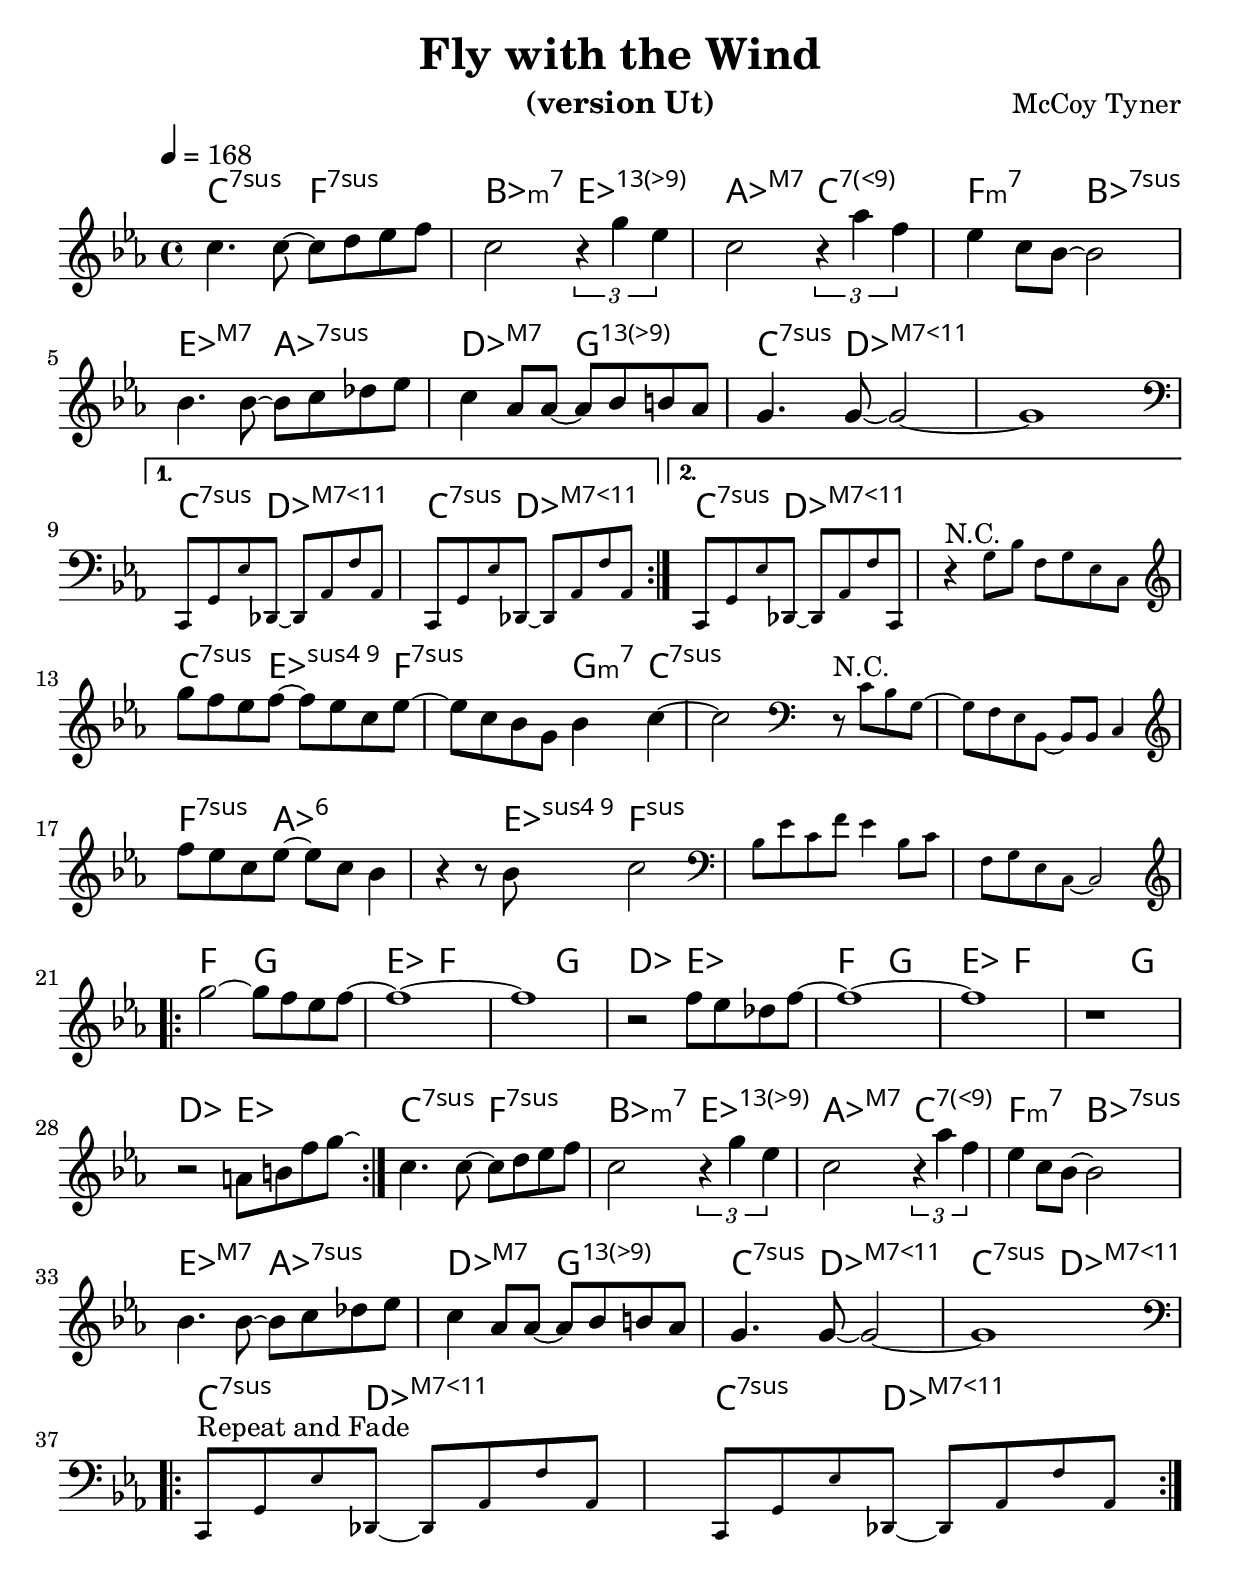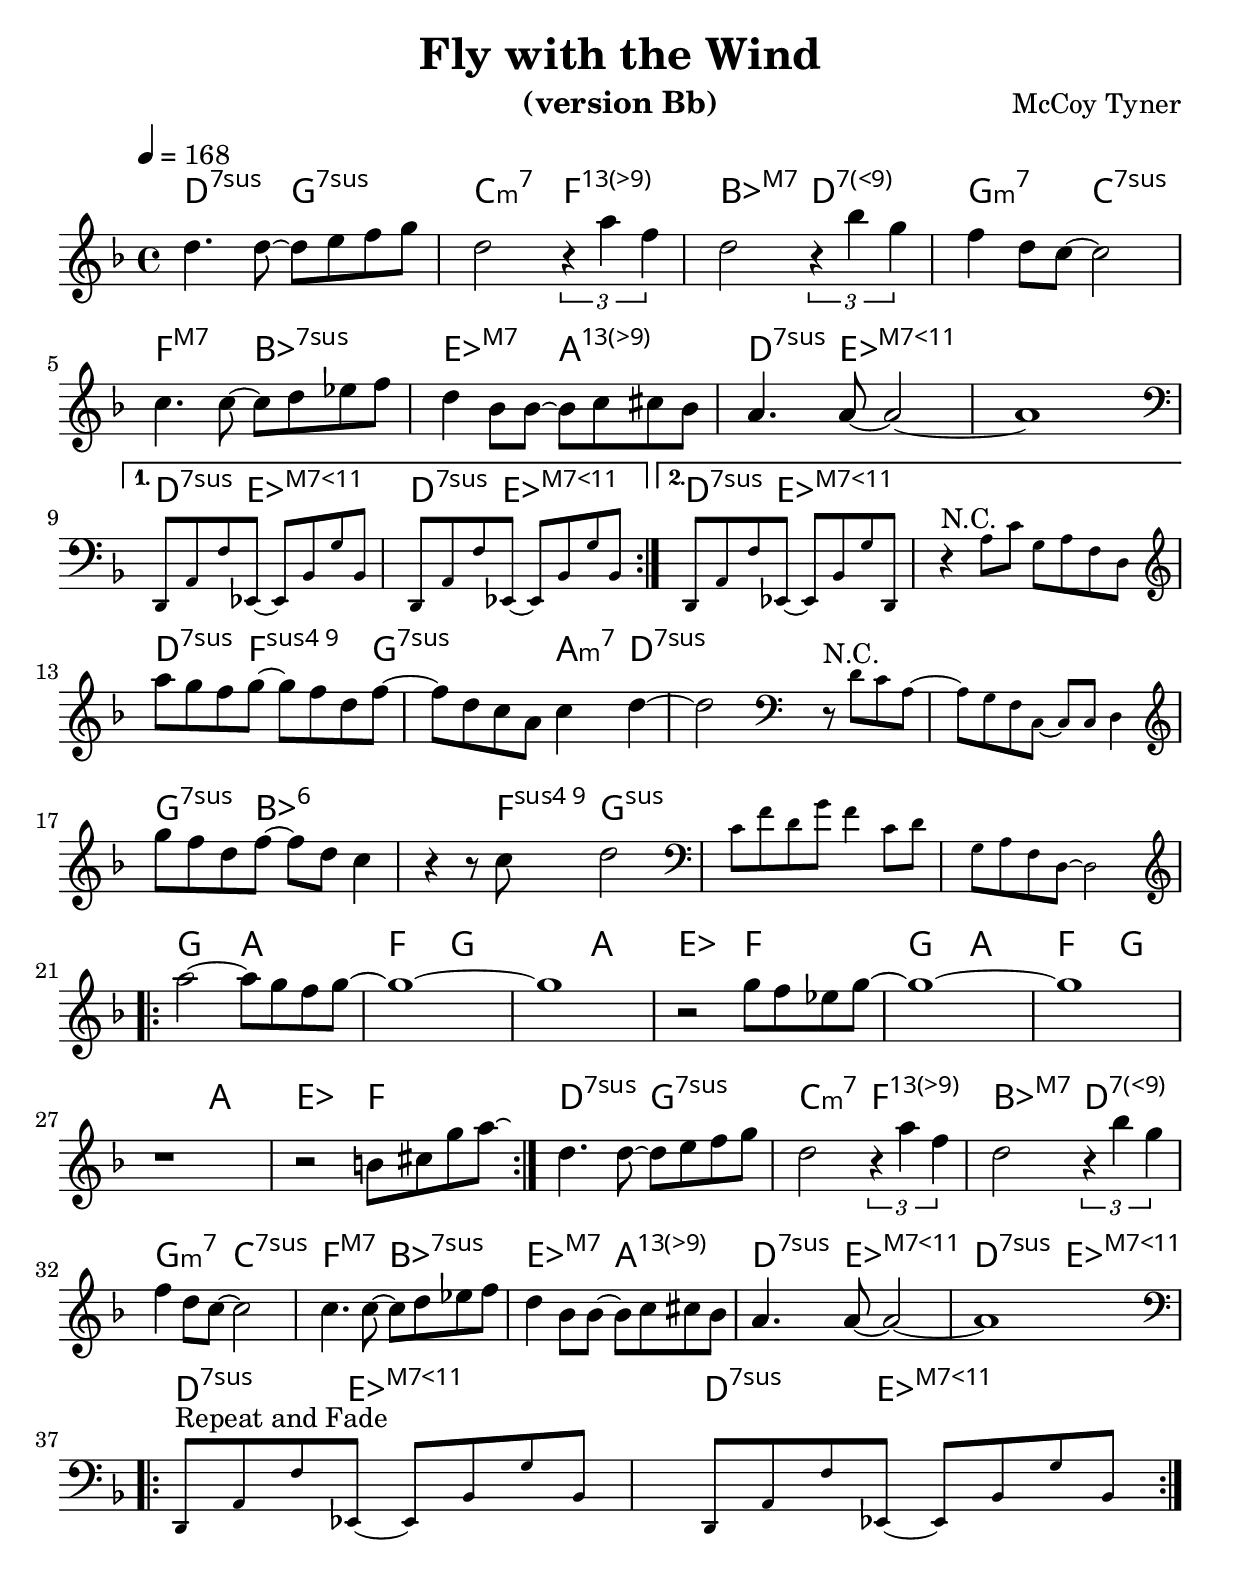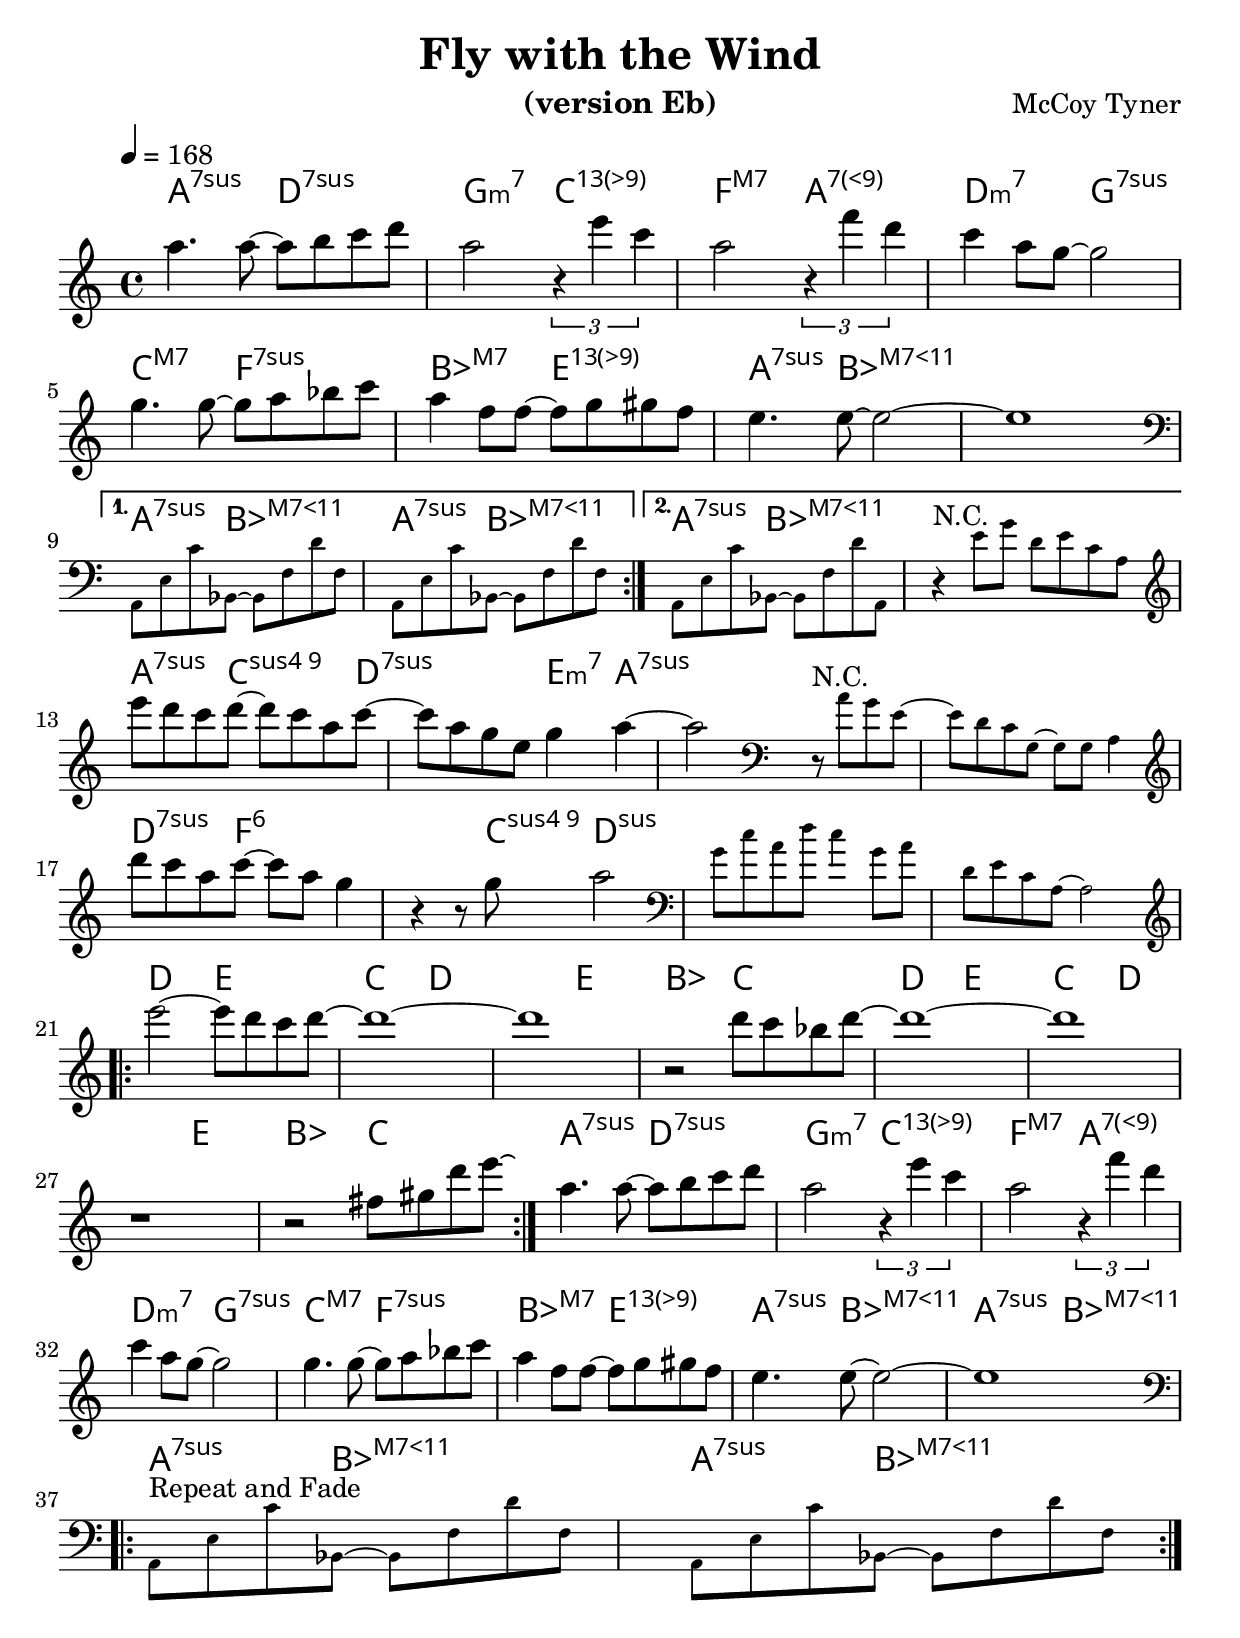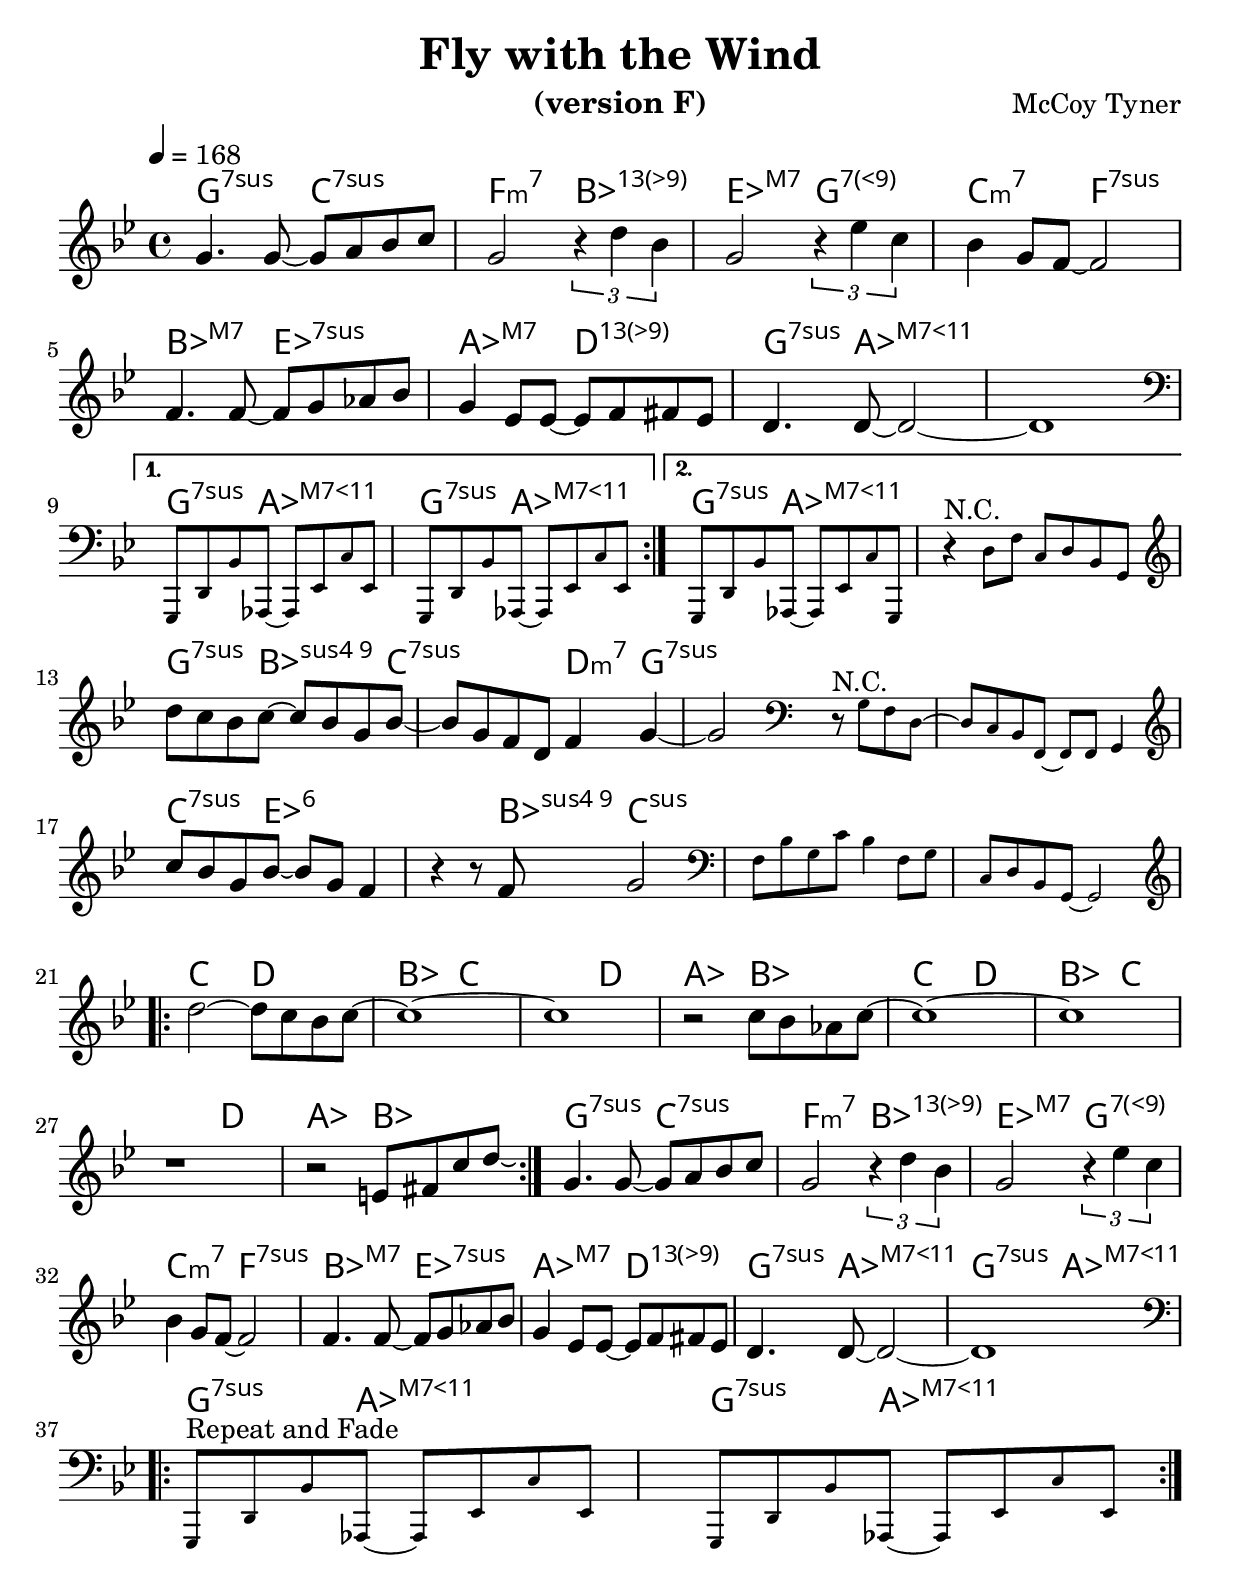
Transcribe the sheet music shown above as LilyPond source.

% Created on Mon Sep 20 15:23:38 CEST 2010
\version "2.24.0"

#(set-global-staff-size 24)
#(set-default-paper-size "a4")

\include "utils/AccordsJazzDefs.ly"

\paper { indent = 0\cm} 

\header {
	title = "Fly with the Wind" 
 	composer = "McCoy Tyner"
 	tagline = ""

}


accords = \chords {
  \repeat volta 2 {
  c2:sus4.7 f:sus4.7 bes:m7 es:13.9-
  aes:maj7 c:7.9+ f:m7 bes:sus4.7
  es:maj7 aes:sus4.7 des:maj7 g:13.9-
  c4.:sus4.7 des:maj7.11+ s4 s1
  \alternative{
    {c4.:sus4.7 des:maj7.11+ s4 c4.:sus4.7 des:maj7.11+ s4}
    {c4.:sus4.7 des:maj7.11+ s4 s1}}
  }
  c4.:sus4.7 es4.:sus4.9 s8 f2:sus4.7 s8 g4:m7 c2.:sus4.7 s2 s1
  f4.:sus4.7 aes:6 s4 s4. es8:sus4.9 f2:sus4 s1 s1
  \repeat volta 2 {
    f2 g es f s g des es f g es f s g des es}
  c2:sus4.7 f:sus4.7 bes:m7 es:13.9-
  aes:maj7 c:7.9+ f:m7 bes:sus4.7
  es:maj7 aes:sus4.7 des:maj7 g:13.9-
  c4.:sus4.7 des:maj7.11+ s4
  c4.:sus4.7 des:maj7.11+ s4
  \repeat volta 4 {
  c4.:sus4.7 des:maj7.11+ s4
  c4.:sus4.7 des:maj7.11+ s4}
}

theme = \new Staff {
	\time 4/4
	\tempo 4 = 168
	\set Staff.midiInstrument = "trumpet"
	\key es \major
	\clef treble
	\accidentalStyle "modern-cautionary"
	\relative c' { 	
 % Type notes here 
\compressEmptyMeasures
% \set Timing.beamExceptions = #'()
\repeat volta 2 {
c'4. 8~8 d es f 
c2 \trio{r4 g' es} c2
\trio{r4 aes' f} es c8 bes~2
bes4. 8~8 c des es c4 aes8 8~8 bes b aes
g4. 8~2~1
\break
\override NoteHead.font-size = -3 % Reduce size
\override Stem.length = #5 % Adjust stems for better readability
\clef bass
\alternative {
{c,,,8 g' es' des,~8 aes' f' aes, c, g' es' des,~8 aes' f' aes,}
{c,8 g' es' des,~8 aes' f' c, r4^"N.C." g''8 bes f g es c}
}
}
\break
\revert NoteHead.font-size  % Restore normal size
\revert Stem.length
\clef treble
g''' f es f~8 es c es~8 c bes g bes4 c~2
\override NoteHead.font-size = -3 % Reduce size
\override Stem.length = #5 % Adjust stems for better readability
\clef bass
r8^"N.C." c, bes g~8 f es bes~8 8 c4 
\break
\revert NoteHead.font-size  % Restore normal size
\revert Stem.length
\clef treble
f''8 es c es~8 c bes4 r r8 bes c2
\override NoteHead.font-size = -3 % Reduce size
\override Stem.length = #5 % Adjust stems for better readability
\clef bass
bes,8 es c f es4 bes8 c f, g es c~2
\break
\revert NoteHead.font-size  % Restore normal size
\revert Stem.length
\clef treble
\repeat volta 2 {
g'''2~8 f es f~1~1 r2 f8 es des f~1~1 r r2 a,8 b f' g\laissezVibrer
}
c,4. 8~8 d es f 
c2 \trio{r4 g' es} c2
\trio{r4 aes' f} es c8 bes~2
bes4. 8~8 c des es c4 aes8 8~8 bes b aes
g4. 8~2~1
\break
\override NoteHead.font-size = -3 % Reduce size
\override Stem.length = #5 % Adjust stems for better readability
\clef bass
\repeat volta 4 {
c,,,8^"Repeat and Fade" g' es' des,~8 aes' f' aes, c, g' es' des,~8 aes' f' aes,}
	
	}
}

\include "utils/books.ly"
